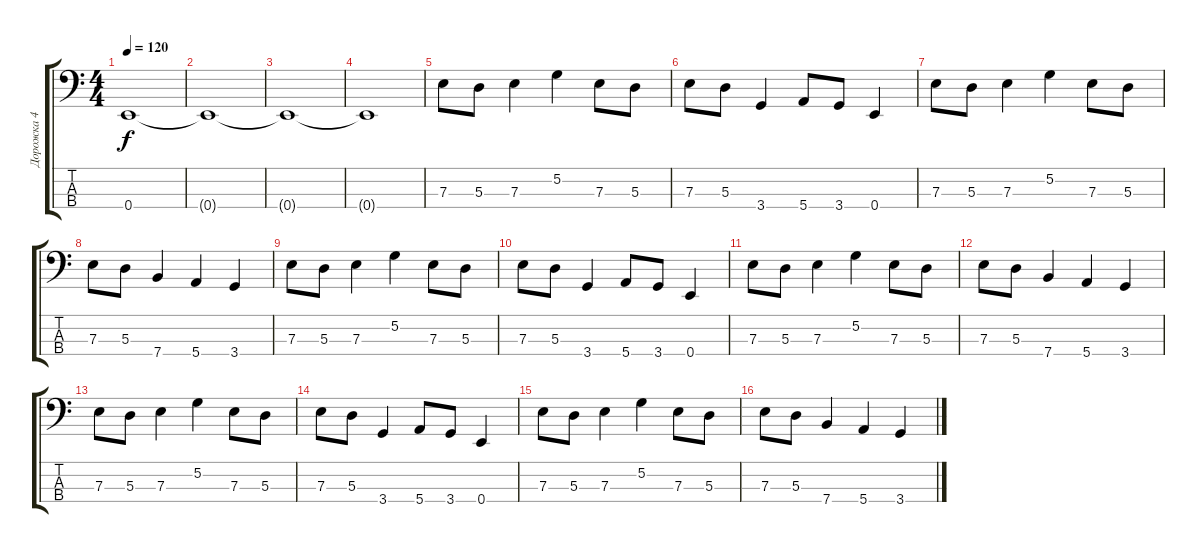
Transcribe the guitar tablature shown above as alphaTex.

\track ("Дорожка 4" "Дорожка 4") {instrument electricbassfinger}
\staff {score tabs}
\tuning (G2 D2 A1 E1) {hide}
\ts (4 4)
\tempo 120
\clef f4
\ks c
0.4.1{dy f} |
0.4{t}.1 |
0.4{t}.1 |
0.4{t}.1 |
7.3.8 5.3.8 7.3.4 5.2.4 7.3.8 5.3.8 |
7.3.8 5.3.8 3.4.4 5.4.8 3.4.8 0.4.4 |
7.3.8 5.3.8 7.3.4 5.2.4 7.3.8 5.3.8 |
7.3.8 5.3.8 7.4.4 5.4.4 3.4.4 |
7.3.8 5.3.8 7.3.4 5.2.4 7.3.8 5.3.8 |
7.3.8 5.3.8 3.4.4 5.4.8 3.4.8 0.4.4 |
7.3.8 5.3.8 7.3.4 5.2.4 7.3.8 5.3.8 |
7.3.8 5.3.8 7.4.4 5.4.4 3.4.4 |
7.3.8 5.3.8 7.3.4 5.2.4 7.3.8 5.3.8 |
7.3.8 5.3.8 3.4.4 5.4.8 3.4.8 0.4.4 |
7.3.8 5.3.8 7.3.4 5.2.4 7.3.8 5.3.8 |
7.3.8 5.3.8 7.4.4 5.4.4 3.4.4
